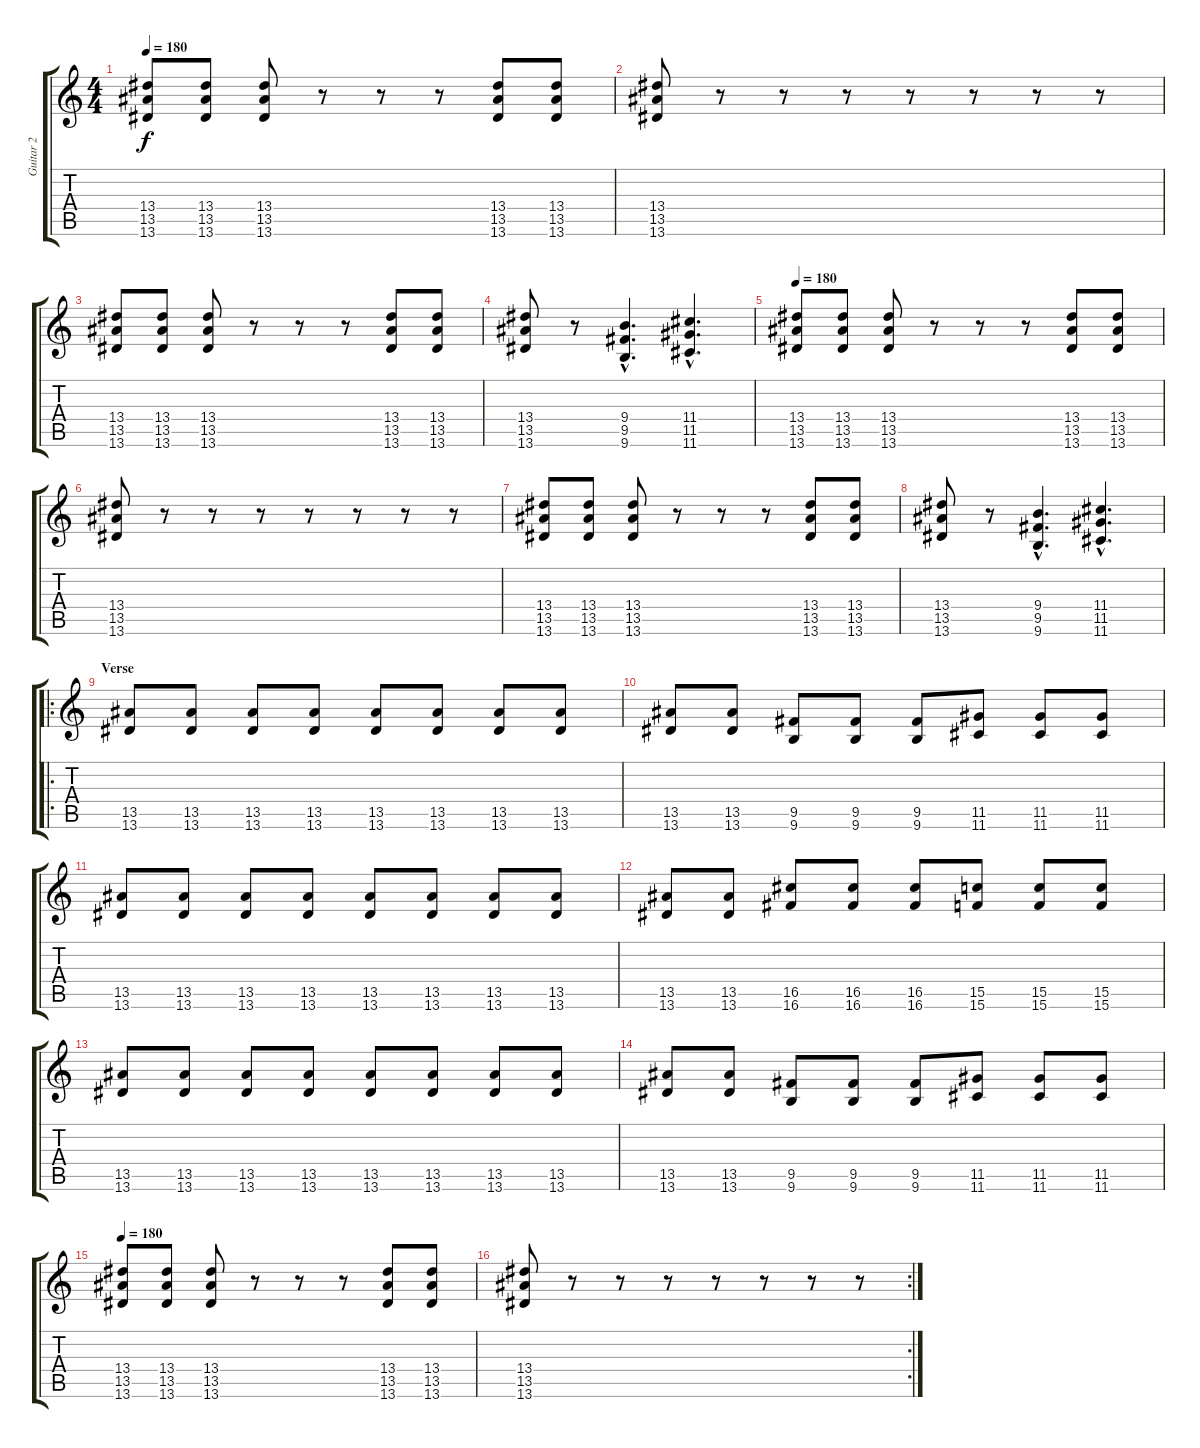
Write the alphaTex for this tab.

\track ("Guitar 2" "Guitar 2") {instrument distortionguitar}
\staff {score tabs}
\tuning (E4 B3 G3 D3 A2 D2) {hide}
\ts (4 4)
\tempo 180
\clef g2
\ks c
(13.4 13.5 13.6).8{dy f instrument distortionguitar} (13.4 13.5 13.6).8 (13.4 13.5 13.6).8 r.8 r.8 r.8 (13.4 13.5 13.6).8 (13.4 13.5 13.6).8 |
(13.4 13.5 13.6).8 r.8 r.8 r.8 r.8 r.8 r.8 r.8 |
(13.4 13.5 13.6).8 (13.4 13.5 13.6).8 (13.4 13.5 13.6).8 r.8 r.8 r.8 (13.4 13.5 13.6).8 (13.4 13.5 13.6).8 |
(13.4 13.5 13.6).8 r.8 (9.4{hac} 9.5{hac} 9.6{hac}).4{d} (11.4{hac} 11.5{hac} 11.6{hac}).4{d} |
\tempo 180
(13.4 13.5 13.6).8{instrument distortionguitar} (13.4 13.5 13.6).8 (13.4 13.5 13.6).8 r.8 r.8 r.8 (13.4 13.5 13.6).8 (13.4 13.5 13.6).8 |
(13.4 13.5 13.6).8 r.8 r.8 r.8 r.8 r.8 r.8 r.8 |
(13.4 13.5 13.6).8 (13.4 13.5 13.6).8 (13.4 13.5 13.6).8 r.8 r.8 r.8 (13.4 13.5 13.6).8 (13.4 13.5 13.6).8 |
(13.4 13.5 13.6).8 r.8 (9.4{hac} 9.5{hac} 9.6{hac}).4{d} (11.4{hac} 11.5{hac} 11.6{hac}).4{d} |
\ro
\section ("" "Verse")
(13.5 13.6).8{instrument electricguitarmuted} (13.5 13.6).8 (13.5 13.6).8 (13.5 13.6).8 (13.5 13.6).8 (13.5 13.6).8 (13.5 13.6).8 (13.5 13.6).8 |
(13.5 13.6).8 (13.5 13.6).8 (9.5 9.6).8 (9.5 9.6).8 (9.5 9.6).8 (11.5 11.6).8 (11.5 11.6).8 (11.5 11.6).8 |
(13.5 13.6).8 (13.5 13.6).8 (13.5 13.6).8 (13.5 13.6).8 (13.5 13.6).8 (13.5 13.6).8 (13.5 13.6).8 (13.5 13.6).8 |
(13.5 13.6).8 (13.5 13.6).8 (16.5 16.6).8 (16.5 16.6).8 (16.5 16.6).8 (15.5 15.6).8 (15.5 15.6).8 (15.5 15.6).8 |
(13.5 13.6).8 (13.5 13.6).8 (13.5 13.6).8 (13.5 13.6).8 (13.5 13.6).8 (13.5 13.6).8 (13.5 13.6).8 (13.5 13.6).8 |
(13.5 13.6).8 (13.5 13.6).8 (9.5 9.6).8 (9.5 9.6).8 (9.5 9.6).8 (11.5 11.6).8 (11.5 11.6).8 (11.5 11.6).8 |
\tempo 180
(13.4 13.5 13.6).8{instrument distortionguitar} (13.4 13.5 13.6).8 (13.4 13.5 13.6).8 r.8 r.8 r.8 (13.4 13.5 13.6).8 (13.4 13.5 13.6).8 |
\rc 2
(13.4 13.5 13.6).8 r.8 r.8 r.8 r.8 r.8 r.8 r.8
